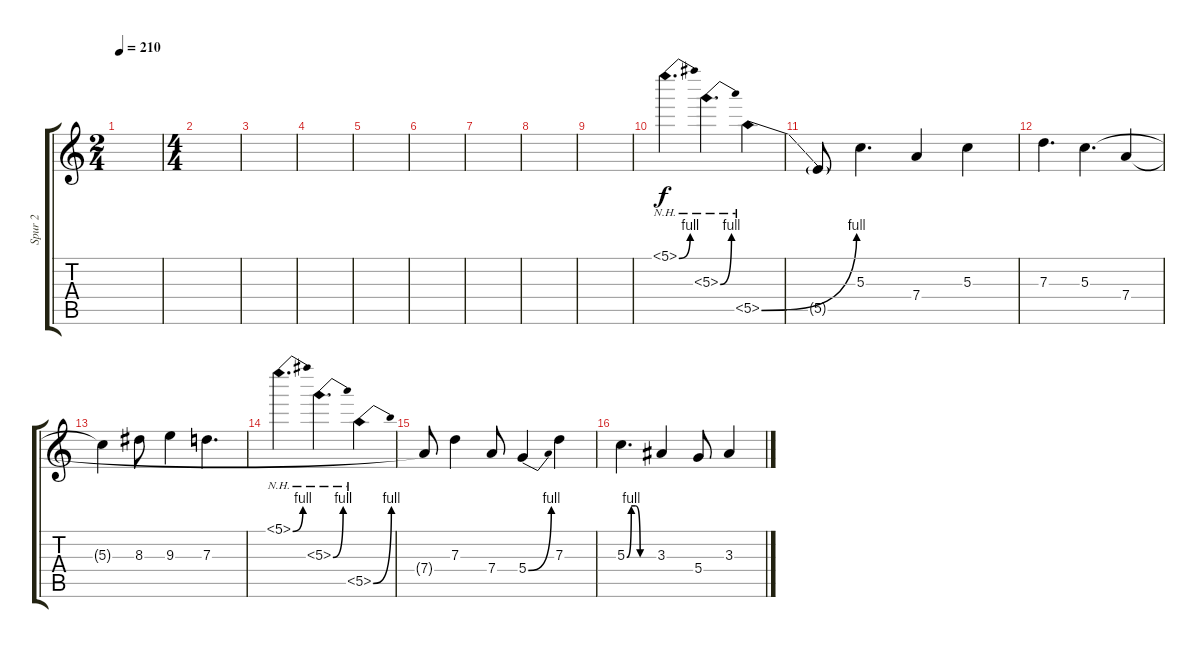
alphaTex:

\track ("Spur 2" "Spur 2") {instrument distortionguitar}
\staff {score tabs}
\tuning (E4 B3 G3 D3 A2 E2) {hide}
\ts (2 4)
\tempo 210
\clef g2
\ks c
|
\ts (4 4)
|
|
|
|
|
|
|
|
5.1{be (bend 0 0 60 4) nh}.4{d} 5.3{be (bend 0 0 60 4) nh}.4{d} 5.5{be (bend 0 0 60 4) nh}.4 |
5.5{t}.8 5.3.4{d} 7.4.4 5.3.4 |
7.3.4{d} 5.3.4{d} 7.4.4 |
5.3{t}.4 8.3.8 9.3.4 7.3.4{d} |
5.1{be (bend 0 0 60 4) nh}.4{d} 5.3{be (bend 0 0 60 4) nh}.4{d} 5.5{be (bend 0 0 60 4) nh}.4 |
7.4{t}.8 7.3.4 7.4.8 5.4{be (bend 0 0 60 4)}.4 7.3.4 |
5.3{be (custom 0 0 10 4 20 4 30 0 60 0)}.4{d} 3.3.4 5.4.8 3.3.4
